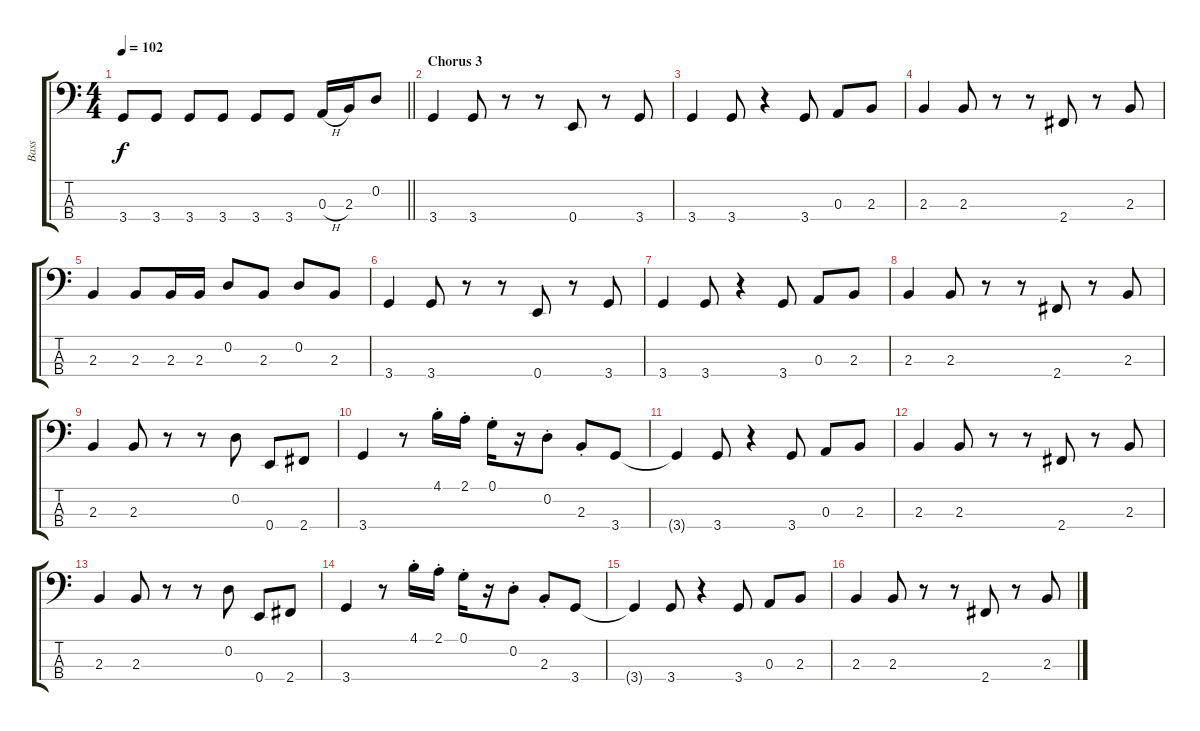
\track ("Bass" "Bass") {instrument electricbasspick}
\staff {score tabs}
\tuning (G2 D2 A1 E1) {hide}
\ts (4 4)
\tempo 102
\clef f4
\barLineRight lightlight
\ks c
3.4{t}.8{dy f} 3.4.8 3.4.8 3.4.8 3.4.8 3.4.8 0.3{h}.16 2.3.16 0.2.8 |
\section ("" "Chorus 3")
3.4.4 3.4.8 r.8 r.8 0.4.8 r.8 3.4.8 |
3.4.4 3.4.8 r.4 3.4.8 0.3.8 2.3.8 |
2.3.4 2.3.8 r.8 r.8 2.4.8 r.8 2.3.8 |
2.3.4 2.3.8 2.3.16 2.3.16 0.2.8 2.3.8 0.2.8 2.3.8 |
3.4.4 3.4.8 r.8 r.8 0.4.8 r.8 3.4.8 |
3.4.4 3.4.8 r.4 3.4.8 0.3.8 2.3.8 |
2.3.4 2.3.8 r.8 r.8 2.4.8 r.8 2.3.8 |
2.3.4 2.3.8 r.8 r.8 0.2.8 0.4.8 2.4.8 |
3.4.4 r.8 4.1{st}.16 2.1{st}.16 0.1{st}.16 r.16 0.2{st}.8 2.3{st}.8 3.4.8 |
3.4{t}.4 3.4.8 r.4 3.4.8 0.3.8 2.3.8 |
2.3.4 2.3.8 r.8 r.8 2.4.8 r.8 2.3.8 |
2.3.4 2.3.8 r.8 r.8 0.2.8 0.4.8 2.4.8 |
3.4.4 r.8 4.1{st}.16 2.1{st}.16 0.1{st}.16 r.16 0.2{st}.8 2.3{st}.8 3.4.8 |
3.4{t}.4 3.4.8 r.4 3.4.8 0.3.8 2.3.8 |
2.3.4 2.3.8 r.8 r.8 2.4.8 r.8 2.3.8
